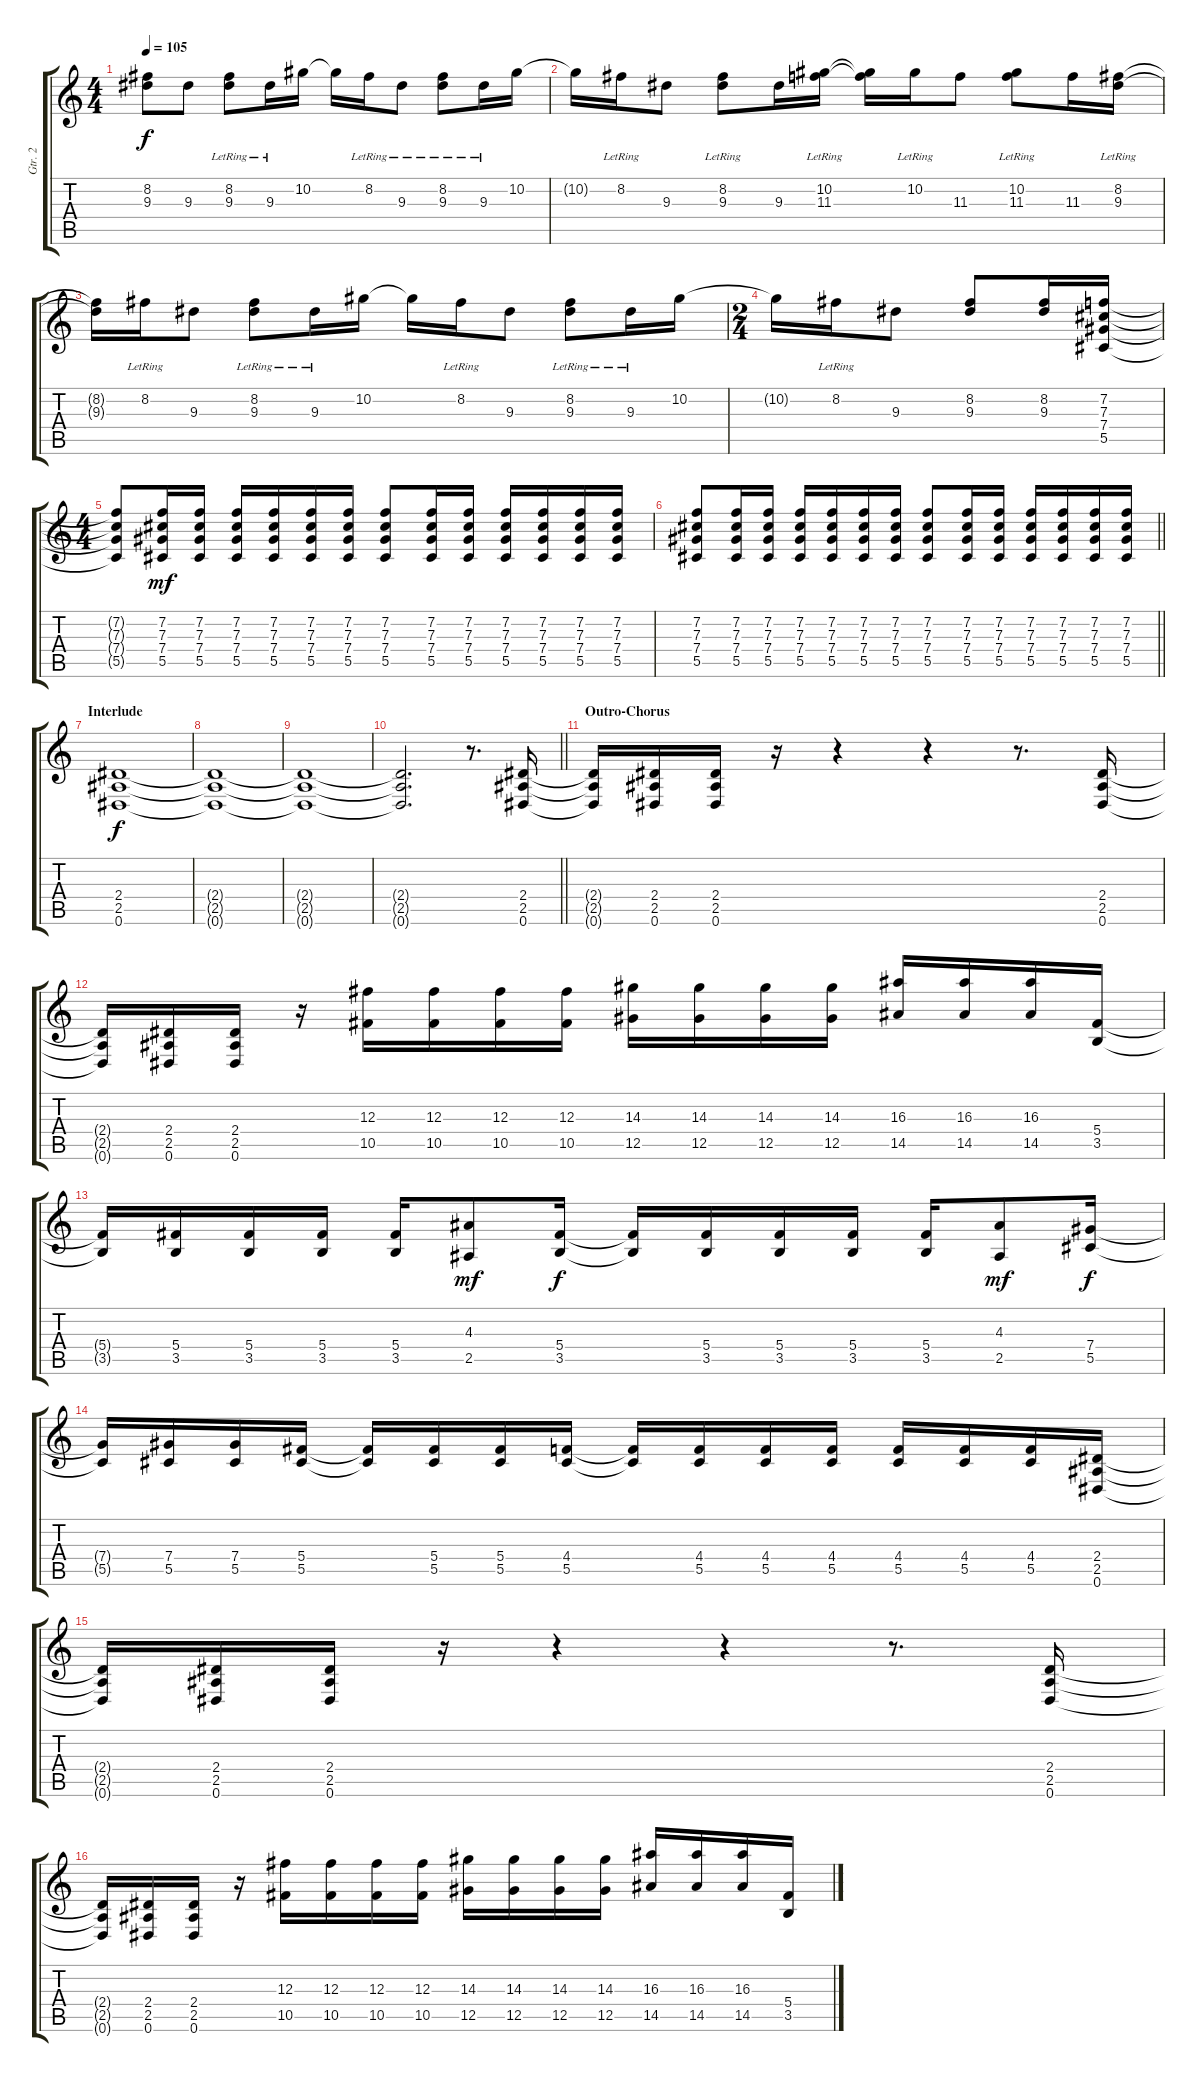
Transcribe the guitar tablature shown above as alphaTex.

\track ("Gtr. 2" "Gtr. 2") {instrument overdrivenguitar}
\staff {score tabs}
\tuning (Eb4 Bb3 Gb3 Db3 Ab2 Eb2) {hide}
\ts (4 4)
\tempo 105
\clef g2
\ks c
(8.2{t} 9.3{t}).8{dy f} 9.3.8 (8.2{lr} 9.3).8 9.3{lr}.16 10.2.16 10.2{t}.16 8.2{lr}.16 9.3{lr}.8 (8.2{lr} 9.3).8 9.3{lr}.16 10.2.16 |
10.2{t}.16 8.2{lr}.16 9.3.8 (8.2{lr} 9.3).8 9.3.16 (10.2 11.3{lr}).16 (10.2{t} 11.3{t}).16 10.2{lr}.16 11.3.8 (10.2{lr} 11.3).8 11.3.16 (8.2{lr} 9.3{lr}).16 |
(8.2{t} 9.3{t}).16 8.2{lr}.16 9.3.8 (8.2{lr} 9.3).8 9.3{lr}.16 10.2.16 10.2{t}.16 8.2{lr}.16 9.3.8 (8.2{lr} 9.3).8 9.3{lr}.16 10.2.16 |
\ts (2 4)
10.2{t}.16 8.2{lr}.16 9.3.8 (8.2 9.3).8 (8.2 9.3).16 (7.2 7.3 7.4 5.5).16 |
\ts (4 4)
(7.2{t} 7.3{t} 7.4{t} 5.5{t}).8 (7.2 7.3 7.4 5.5).16{dy mf} (7.2 7.3 7.4 5.5).16 (7.2 7.3 7.4 5.5).16 (7.2 7.3 7.4 5.5).16 (7.2 7.3 7.4 5.5).16 (7.2 7.3 7.4 5.5).16 (7.2 7.3 7.4 5.5).8 (7.2 7.3 7.4 5.5).16 (7.2 7.3 7.4 5.5).16 (7.2 7.3 7.4 5.5).16 (7.2 7.3 7.4 5.5).16 (7.2 7.3 7.4 5.5).16 (7.2 7.3 7.4 5.5).16 |
\barLineRight lightlight
(7.2 7.3 7.4 5.5).8 (7.2 7.3 7.4 5.5).16 (7.2 7.3 7.4 5.5).16 (7.2 7.3 7.4 5.5).16 (7.2 7.3 7.4 5.5).16 (7.2 7.3 7.4 5.5).16 (7.2 7.3 7.4 5.5).16 (7.2 7.3 7.4 5.5).8 (7.2 7.3 7.4 5.5).16 (7.2 7.3 7.4 5.5).16 (7.2 7.3 7.4 5.5).16 (7.2 7.3 7.4 5.5).16 (7.2 7.3 7.4 5.5).16 (7.2 7.3 7.4 5.5).16 |
\section ("" "Interlude")
(2.4 2.5 0.6).1{dy f volume 3} |
(2.4{t} 2.5{t} 0.6{t}).1 |
(2.4{t} 2.5{t} 0.6{t}).1 |
\barLineRight lightlight
(2.4{t} 2.5{t} 0.6{t}).2{d} r.8{d} (2.4 2.5 0.6).16{volume 13} |
\section ("" "Outro-Chorus")
(2.4{t} 2.5{t} 0.6{t}).16 (2.4 2.5 0.6).16 (2.4 2.5 0.6).16 r.16 r.4 r.4 r.8{d} (2.4 2.5 0.6).16 |
(2.4{t} 2.5{t} 0.6{t}).16 (2.4 2.5 0.6).16 (2.4 2.5 0.6).16 r.16 (12.3 10.5).16 (12.3 10.5).16 (12.3 10.5).16 (12.3 10.5).16 (14.3 12.5).16 (14.3 12.5).16 (14.3 12.5).16 (14.3 12.5).16 (16.3 14.5).16 (16.3 14.5).16 (16.3 14.5).16 (5.4 3.5).16 |
(5.4{t} 3.5{t}).16 (5.4 3.5).16 (5.4 3.5).16 (5.4 3.5).16 (5.4 3.5).16 (4.3 2.5).8{dy mf} (5.4 3.5).16{dy f} (5.4{t} 3.5{t}).16 (5.4 3.5).16 (5.4 3.5).16 (5.4 3.5).16 (5.4 3.5).16 (4.3 2.5).8{dy mf} (7.4 5.5).16{dy f} |
(7.4{t} 5.5{t}).16 (7.4 5.5).16 (7.4 5.5).16 (5.4 5.5).16 (5.4{t} 5.5{t}).16 (5.4 5.5).16 (5.4 5.5).16 (4.4 5.5).16 (4.4{t} 5.5{t}).16 (4.4 5.5).16 (4.4 5.5).16 (4.4 5.5).16 (4.4 5.5).16 (4.4 5.5).16 (4.4 5.5).16 (2.4 2.5 0.6).16 |
(2.4{t} 2.5{t} 0.6{t}).16 (2.4 2.5 0.6).16 (2.4 2.5 0.6).16 r.16 r.4 r.4 r.8{d} (2.4 2.5 0.6).16 |
(2.4{t} 2.5{t} 0.6{t}).16 (2.4 2.5 0.6).16 (2.4 2.5 0.6).16 r.16 (12.3 10.5).16 (12.3 10.5).16 (12.3 10.5).16 (12.3 10.5).16 (14.3 12.5).16 (14.3 12.5).16 (14.3 12.5).16 (14.3 12.5).16 (16.3 14.5).16 (16.3 14.5).16 (16.3 14.5).16 (5.4 3.5).16
